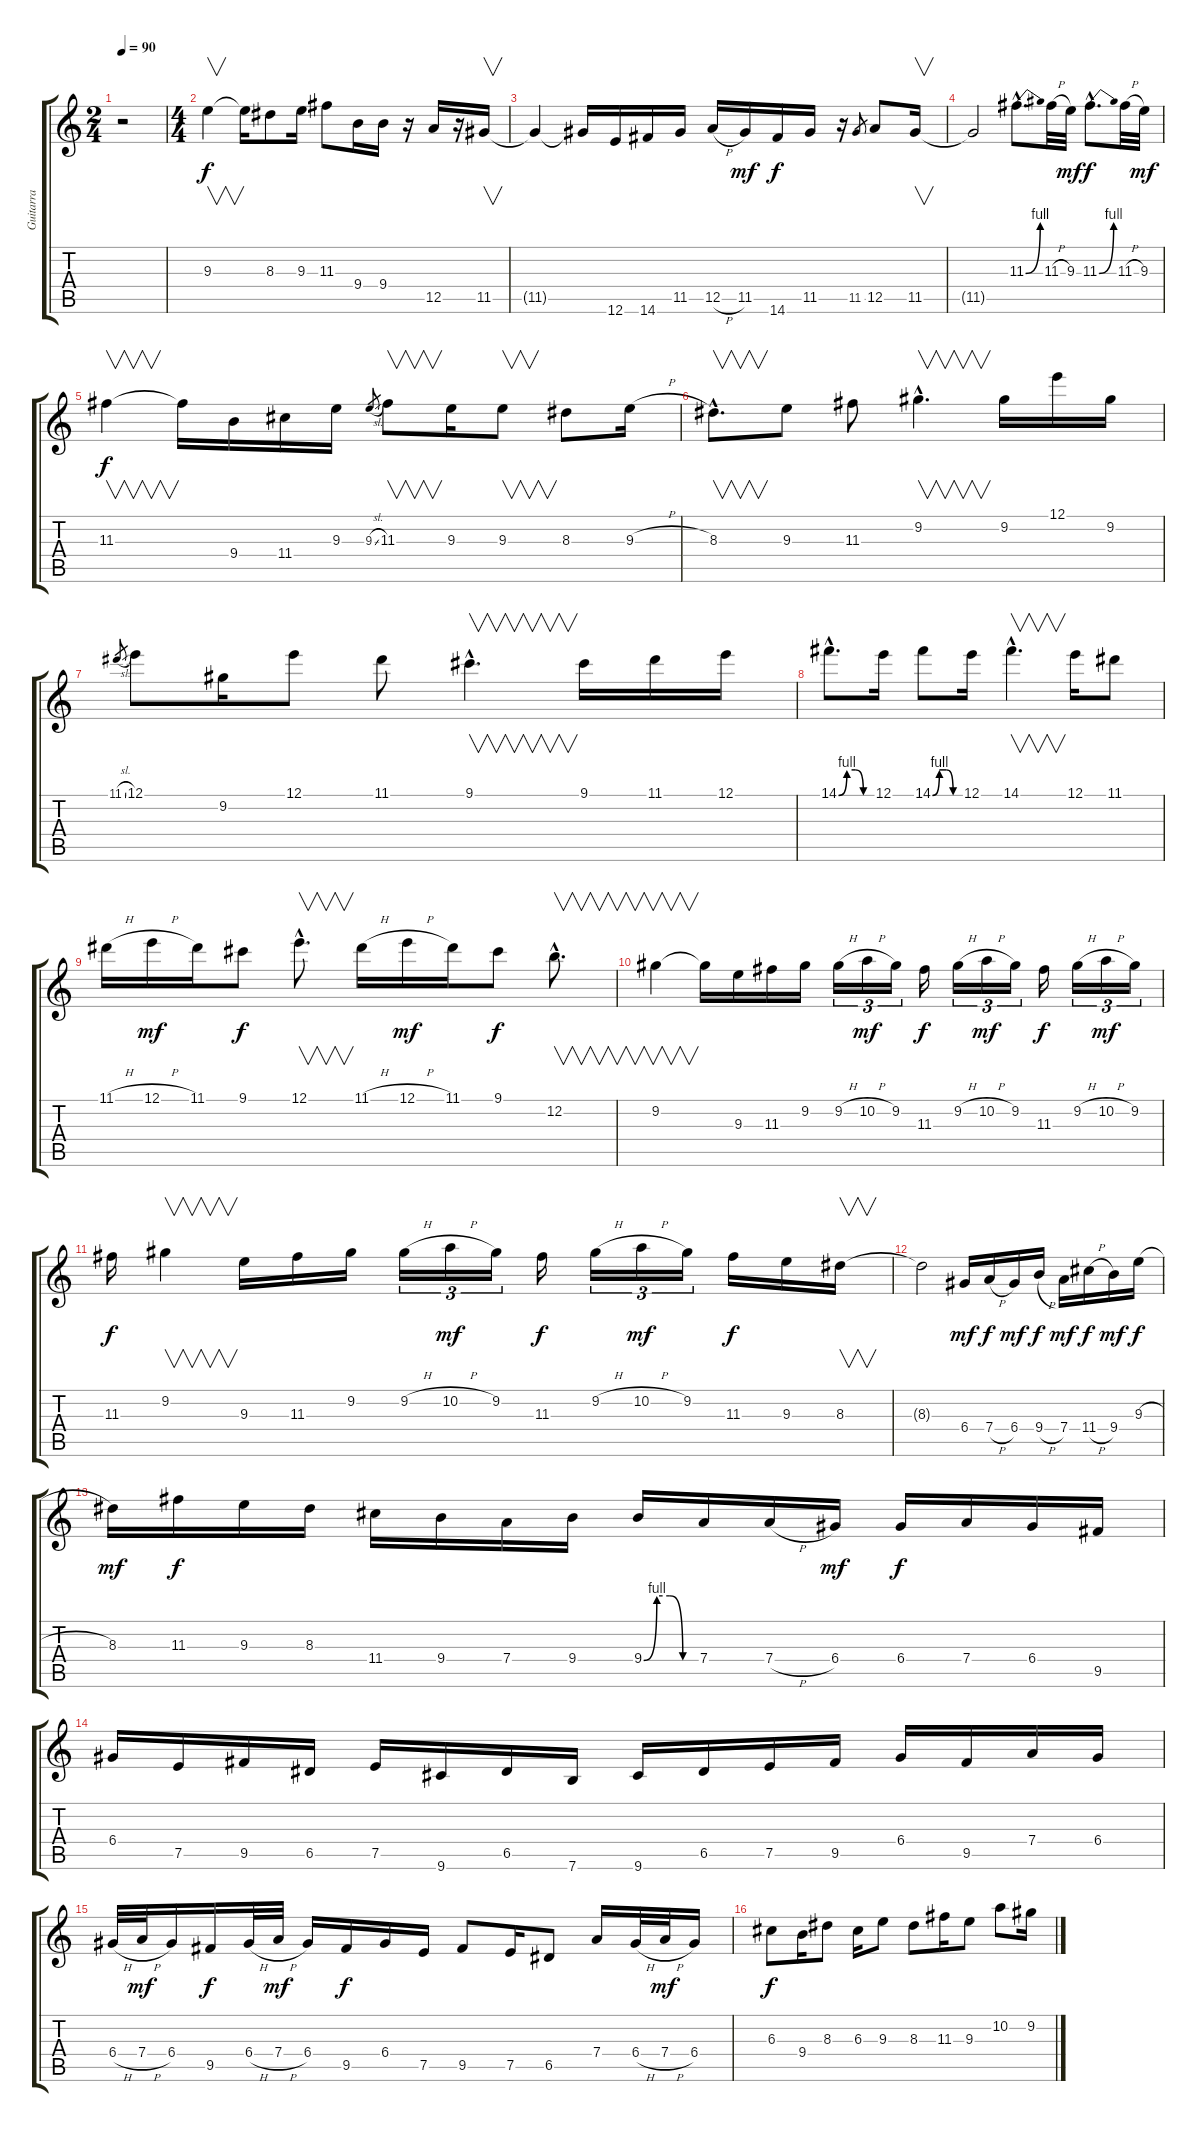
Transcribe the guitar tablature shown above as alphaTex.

\track ("Guitarra" "Guitarra") {instrument overdrivenguitar}
\staff {score tabs}
\tuning (E4 B3 G3 D3 A2 E2) {hide}
\ts (2 4)
\tempo 90
\clef g2
\ks c
r.2{txt "" dy f instrument overdrivenguitar} |
\ts (4 4)
9.3.4{v} 9.3{t}.16 8.3.8 9.3.16 11.3.8 9.4.16 9.4.16 r.16 12.5.16 r.16 11.5.16{v} |
11.5{t}.4 11.5{t}.16 12.6.16 14.6.16 11.5.16 12.5{h}.16 11.5.16{dy mf} 14.6.16{dy f} 11.5.16 r.16 11.5.8{gr} 12.5.8 11.5.16{v} |
11.5{t}.2 11.3{be (bend 0 0 60 4) hac}.8{d} 11.3{h}.32 9.3.32{dy mf} 11.3{be (bend 0 0 60 4) hac}.8{d dy f} 11.3{h}.32 9.3.32{dy mf} |
11.3.4{v dy f} 11.3{t}.16 9.4.16 11.4.16 9.3.16 9.3{sl}.8{gr} 11.3.8{v} 9.3.16 9.3.8{v} 8.3.8 9.3{h}.16 |
8.3{hac}.8{v d} 9.3.8 11.3.8 9.2{hac}.4{v d} 9.2.16 12.1.16 9.2.16 |
11.1{sl}.8{gr} 12.1.8 9.2.16 12.1.8 11.1.8 9.1{hac}.4{v d} 9.1.16 11.1.16 12.1.16 |
14.1{be (custom 0 0 15 4 30 4 45 0 60 0) hac}.8{d} 12.1.16 14.1{be (custom 0 0 15 4 30 4 45 0 60 0)}.8 12.1.16 14.1{hac}.4{v d} 12.1.16 11.1.8 |
11.1{h}.16 12.1{h}.16{dy mf} 11.1.16 9.1.8{dy f} 12.1{hac}.8{v d} 11.1{h}.16 12.1{h}.16{dy mf} 11.1.16 9.1.8{dy f} 12.2{hac}.8{v d} |
9.2.4{v} 9.2{t}.16 9.3.16 11.3.16 9.2.16 9.2{h}.16{tu (3 2)} 10.2{h}.16{tu (3 2) dy mf} 9.2.16{tu (3 2)} 11.3.16{dy f} 9.2{h}.16{tu (3 2)} 10.2{h}.16{tu (3 2) dy mf} 9.2.16{tu (3 2)} 11.3.16{dy f} 9.2{h}.16{tu (3 2)} 10.2{h}.16{tu (3 2) dy mf} 9.2.16{tu (3 2)} |
11.3.16{dy f} 9.2.4{v} 9.3.16 11.3.16 9.2.16 9.2{h}.16{tu (3 2)} 10.2{h}.16{tu (3 2) dy mf} 9.2.16{tu (3 2)} 11.3.16{dy f} 9.2{h}.16{tu (3 2)} 10.2{h}.16{tu (3 2) dy mf} 9.2.16{tu (3 2)} 11.3.16{dy f} 9.3.16 8.3.16{v} |
8.3{t}.2 6.4.16{dy mf} 7.4{h}.16{dy f} 6.4.16{dy mf} 9.4{h}.16{dy f} 7.4.16{dy mf} 11.4{h}.16{dy f} 9.4.16{dy mf} 9.3{h}.16{dy f} |
8.3.16{dy mf} 11.3.16{dy f} 9.3.16 8.3.16 11.4.16 9.4.16 7.4.16 9.4.16 9.4{be (custom 0 0 15 4 30 4 45 0 60 0)}.16 7.4.16 7.4{h}.16 6.4.16{dy mf} 6.4.16{dy f} 7.4.16 6.4.16 9.5.16 |
6.4.16 7.5.16 9.5.16 6.5.16 7.5.16 9.6.16 6.5.16 7.6.16 9.6.16 6.5.16 7.5.16 9.5.16 6.4.16 9.5.16 7.4.16 6.4.16 |
6.4{h}.32 7.4{h}.32{dy mf} 6.4.16 9.5.16{dy f} 6.4{h}.32 7.4{h}.32{dy mf} 6.4.16 9.5.16{dy f} 6.4.16 7.5.16 9.5.8 7.5.16 6.5.8 7.4.16 6.4{h}.32 7.4{h}.32{dy mf} 6.4.16 |
6.3.8{dy f} 9.4.16 8.3.8 6.3.16 9.3.8 8.3.8 11.3.16 9.3.8 10.2.8 9.2.16
